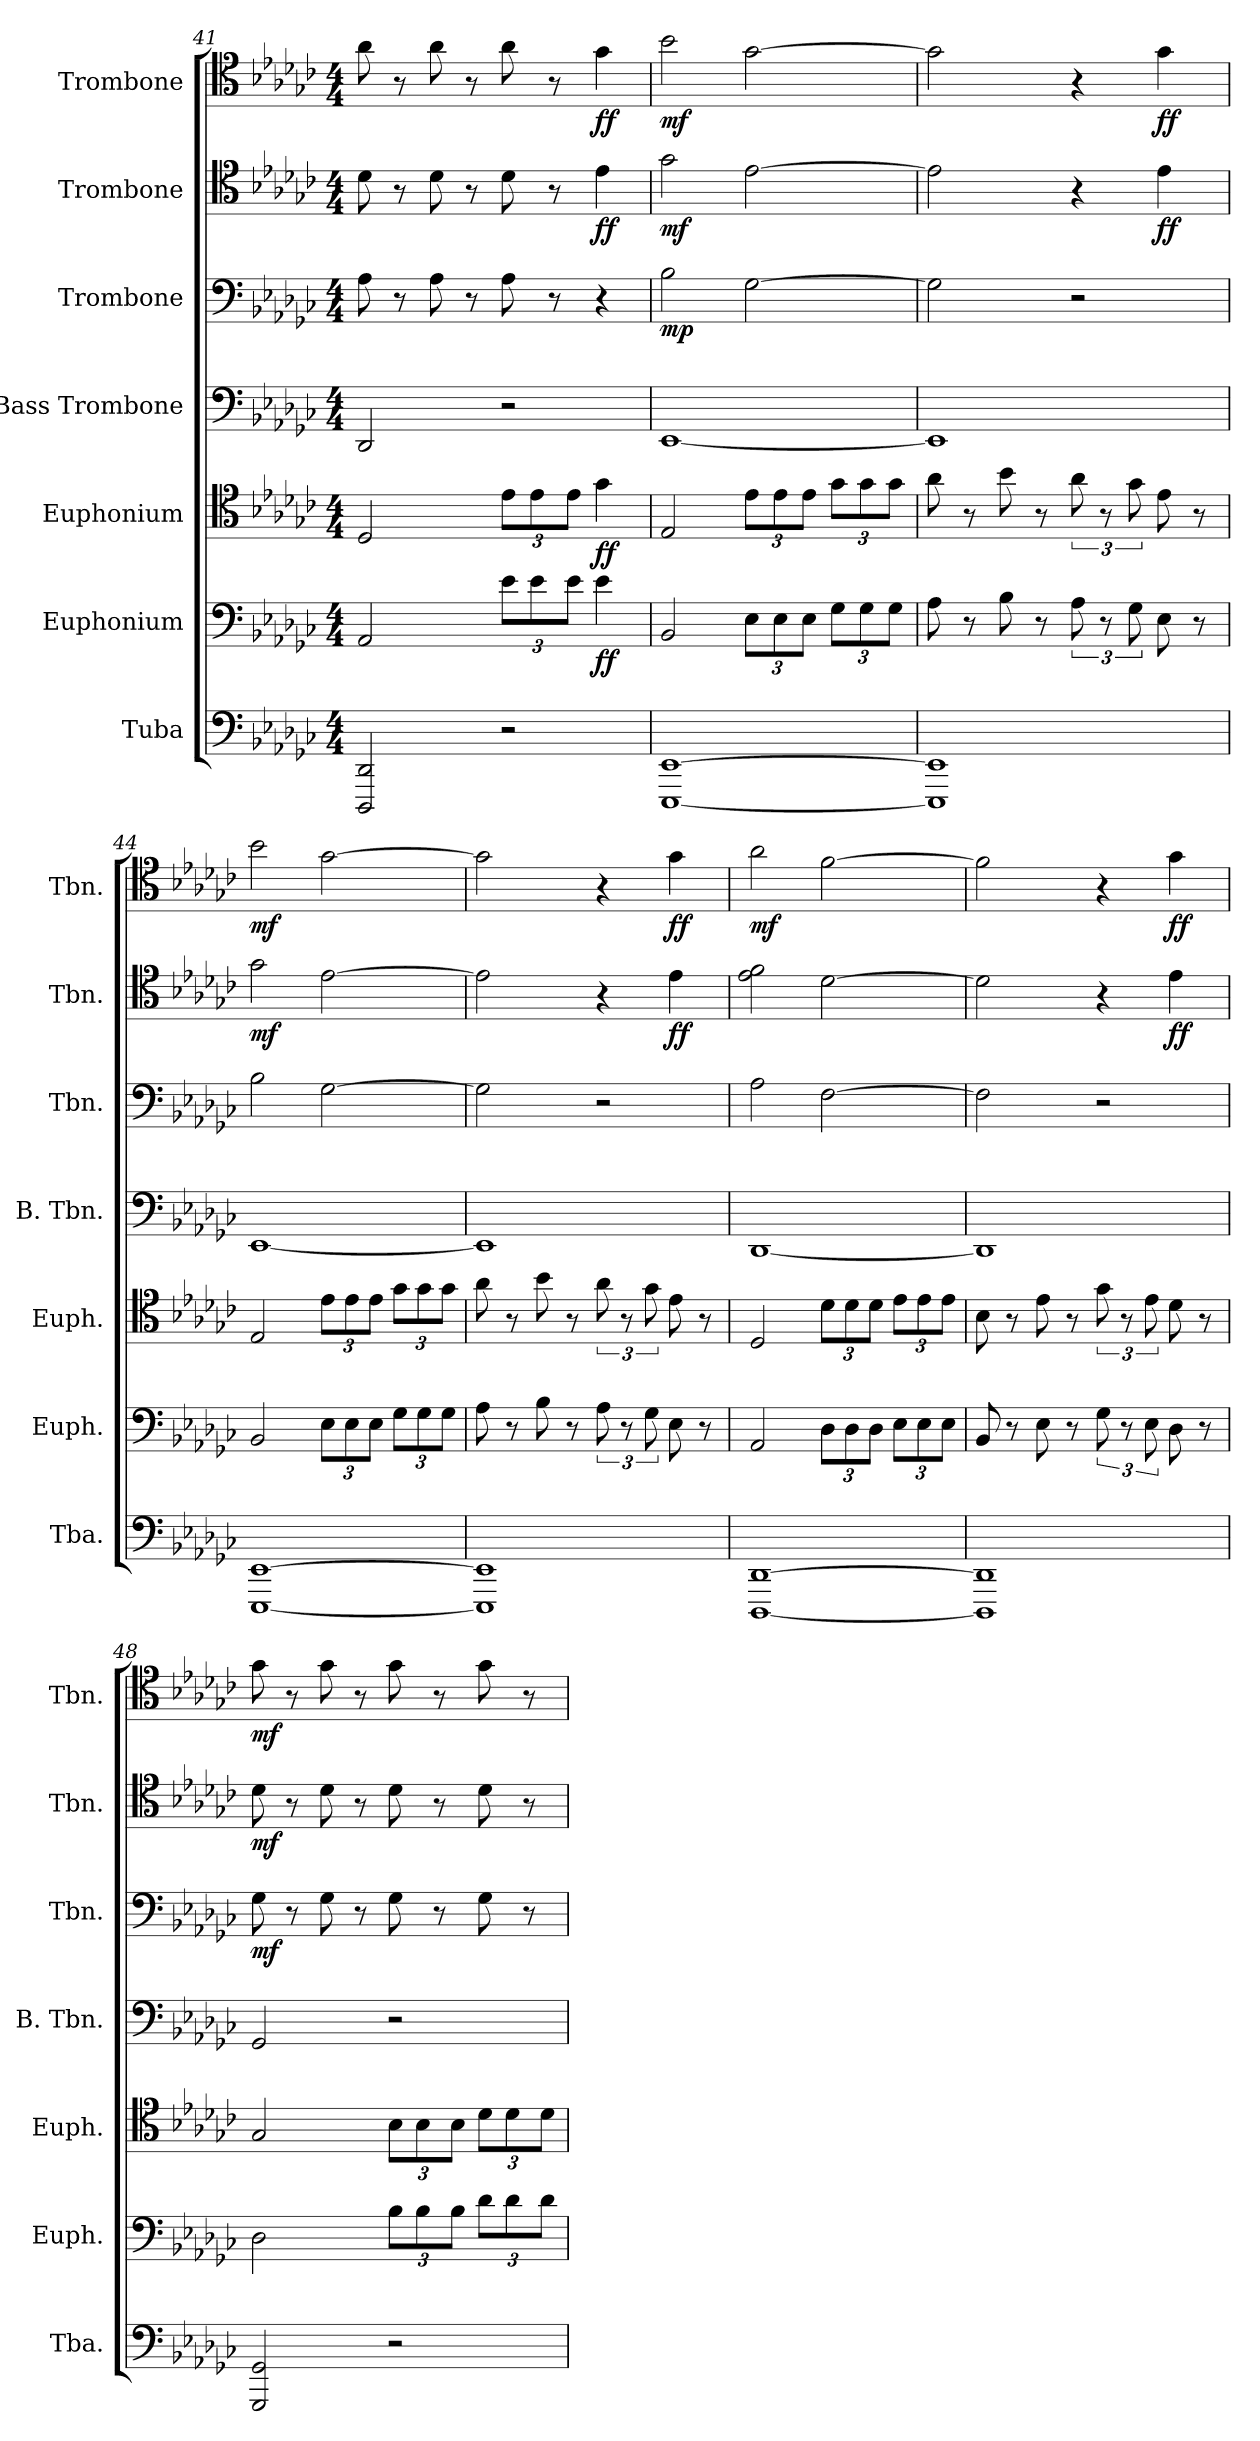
**kern	**kern	**dynam	**kern	**dynam	**kern	**kern	**dynam	**kern	**dynam	**kern	**dynam
*part7	*part6	*part6	*part5	*part5	*part4	*part3	*part3	*part2	*part2	*part1	*part1
*staff7	*staff6	*staff6	*staff5	*staff5	*staff4	*staff3	*staff3	*staff2	*staff2	*staff1	*staff1
*I"Tuba	*I"Euphonium	*	*I"Euphonium	*	*I"Bass Trombone	*I"Trombone	*	*I"Trombone	*	*I"Trombone	*
*I'Tba.	*I'Euph.	*	*I'Euph.	*	*I'B. Tbn.	*I'Tbn.	*	*I'Tbn.	*	*I'Tbn.	*
*clefF4	*clefF4	*	*clefC4	*	*clefF4	*clefF4	*	*clefC4	*	*clefC4	*
*k[b-e-a-d-g-c-]	*k[b-e-a-d-g-c-]	*	*k[b-e-a-d-g-c-]	*	*k[b-e-a-d-g-c-]	*k[b-e-a-d-g-c-]	*	*k[b-e-a-d-g-c-]	*	*k[b-e-a-d-g-c-]	*
*M4/4	*M4/4	*	*M4/4	*	*M4/4	*M4/4	*	*M4/4	*	*M4/4	*
=41	=41	=41	=41	=41	=41	=41	=41	=41	=41	=41	=41
2DDD-/ 2DD-/	2AA-/	.	2D-/	.	2DD-/	8A-\	.	8d-\	.	8a-\	.
.	.	.	.	.	.	8r	.	8r	.	8r	.
.	.	.	.	.	.	8A-\	.	8d-\	.	8a-\	.
.	.	.	.	.	.	8r	.	8r	.	8r	.
*	*Xbrackettup	*	*Xbrackettup	*	*	*	*	*	*	*	*
2r	12e-\L	.	12e-\L	.	2r	8A-\	.	8d-\	.	8a-\	.
.	12e-\	.	12e-\	.	.	.	.	.	.	.	.
.	.	.	.	.	.	8r	.	8r	.	8r	.
.	12e-\J	.	12e-\J	.	.	.	.	.	.	.	.
!	!	!LO:DY:b	!	!LO:DY:b	!	!	!	!	!LO:DY:b	!	!LO:DY:b
.	4e-\	ff	4g-\	ff	.	4r	.	4e-\	ff	4g-\	ff
!!LO:PB:g=z
=42	=42	=42	=42	=42	=42	=42	=42	=42	=42	=42	=42
!	!	!	!	!	!	!	!LO:DY:b	!	!LO:DY:b	!	!LO:DY:b
[1EEE- [1EE-	2BB-/	.	2E-/	.	[1EE-	2B-\	mp	2g-\	mf	2b-\	mf
.	12E-\L	.	12e-\L	.	.	[2G-\	.	[2e-\	.	[2g-\	.
.	12E-\	.	12e-\	.	.	.	.	.	.	.	.
.	12E-\J	.	12e-\J	.	.	.	.	.	.	.	.
.	12G-\L	.	12g-\L	.	.	.	.	.	.	.	.
.	12G-\	.	12g-\	.	.	.	.	.	.	.	.
.	12G-\J	.	12g-\J	.	.	.	.	.	.	.	.
=43	=43	=43	=43	=43	=43	=43	=43	=43	=43	=43	=43
1EEE-] 1EE-]	8A-\	.	8a-\	.	1EE-]	2G-\]	.	2e-\]	.	2g-\]	.
.	8r	.	8r	.	.	.	.	.	.	.	.
.	8B-\	.	8b-\	.	.	.	.	.	.	.	.
.	8r	.	8r	.	.	.	.	.	.	.	.
*	*brackettup	*	*brackettup	*	*	*	*	*	*	*	*
.	12A-\	.	12a-\	.	.	2r	.	4r	.	4r	.
.	12r	.	12r	.	.	.	.	.	.	.	.
.	12G-\	.	12g-\	.	.	.	.	.	.	.	.
!	!	!	!	!	!	!	!	!	!LO:DY:b	!	!LO:DY:b
.	8E-\	.	8e-\	.	.	.	.	4e-\	ff	4g-\	ff
.	8r	.	8r	.	.	.	.	.	.	.	.
=44	=44	=44	=44	=44	=44	=44	=44	=44	=44	=44	=44
!	!	!	!	!	!	!	!	!	!LO:DY:b	!	!LO:DY:b
[1EEE- [1EE-	2BB-/	.	2E-/	.	[1EE-	2B-\	.	2g-\	mf	2b-\	mf
*	*Xbrackettup	*	*Xbrackettup	*	*	*	*	*	*	*	*
.	12E-\L	.	12e-\L	.	.	[2G-\	.	[2e-\	.	[2g-\	.
.	12E-\	.	12e-\	.	.	.	.	.	.	.	.
.	12E-\J	.	12e-\J	.	.	.	.	.	.	.	.
.	12G-\L	.	12g-\L	.	.	.	.	.	.	.	.
.	12G-\	.	12g-\	.	.	.	.	.	.	.	.
.	12G-\J	.	12g-\J	.	.	.	.	.	.	.	.
=45	=45	=45	=45	=45	=45	=45	=45	=45	=45	=45	=45
1EEE-] 1EE-]	8A-\	.	8a-\	.	1EE-]	2G-\]	.	2e-\]	.	2g-\]	.
.	8r	.	8r	.	.	.	.	.	.	.	.
.	8B-\	.	8b-\	.	.	.	.	.	.	.	.
.	8r	.	8r	.	.	.	.	.	.	.	.
*	*brackettup	*	*brackettup	*	*	*	*	*	*	*	*
.	12A-\	.	12a-\	.	.	2r	.	4r	.	4r	.
.	12r	.	12r	.	.	.	.	.	.	.	.
.	12G-\	.	12g-\	.	.	.	.	.	.	.	.
!	!	!	!	!	!	!	!	!	!LO:DY:b	!	!LO:DY:b
.	8E-\	.	8e-\	.	.	.	.	4e-\	ff	4g-\	ff
.	8r	.	8r	.	.	.	.	.	.	.	.
!!LO:PB:g=z
=46	=46	=46	=46	=46	=46	=46	=46	=46	=46	=46	=46
!	!	!	!	!	!	!	!	!	!LO:DY:b	!	!
!	!	!	!	!	!	!	!	!	!LO:DY:n=1:b	!	!LO:DY:b
[1DDD- [1DD-	2AA-/	.	2D-/	.	[1DD-	2A-\	.	2e-\ 2f\	mf mf	2a-\	mf
*	*Xbrackettup	*	*Xbrackettup	*	*	*	*	*	*	*	*
.	12D-\L	.	12d-\L	.	.	[2F\	.	[2d-\	.	[2f\	.
.	12D-\	.	12d-\	.	.	.	.	.	.	.	.
.	12D-\J	.	12d-\J	.	.	.	.	.	.	.	.
.	12E-\L	.	12e-\L	.	.	.	.	.	.	.	.
.	12E-\	.	12e-\	.	.	.	.	.	.	.	.
.	12E-\J	.	12e-\J	.	.	.	.	.	.	.	.
=47	=47	=47	=47	=47	=47	=47	=47	=47	=47	=47	=47
1DDD-] 1DD-]	8BB-/	.	8B-\	.	1DD-]	2F\]	.	2d-\]	.	2f\]	.
.	8r	.	8r	.	.	.	.	.	.	.	.
.	8E-\	.	8e-\	.	.	.	.	.	.	.	.
.	8r	.	8r	.	.	.	.	.	.	.	.
*	*brackettup	*	*brackettup	*	*	*	*	*	*	*	*
.	12G-\	.	12g-\	.	.	2r	.	4r	.	4r	.
.	12r	.	12r	.	.	.	.	.	.	.	.
.	12E-\	.	12e-\	.	.	.	.	.	.	.	.
!	!	!	!	!	!	!	!	!	!LO:DY:b	!	!LO:DY:b
.	8D-\	.	8d-\	.	.	.	.	4e-\	ff	4g-\	ff
.	8r	.	8r	.	.	.	.	.	.	.	.
=48	=48	=48	=48	=48	=48	=48	=48	=48	=48	=48	=48
!	!	!	!	!	!	!	!LO:DY:b	!	!LO:DY:b	!	!LO:DY:b
2GGG-/ 2GG-/	2D-\	.	2G-/	.	2GG-/	8G-\	mf	8d-\	mf	8g-\	mf
.	.	.	.	.	.	8r	.	8r	.	8r	.
.	.	.	.	.	.	8G-\	.	8d-\	.	8g-\	.
.	.	.	.	.	.	8r	.	8r	.	8r	.
*	*Xbrackettup	*	*Xbrackettup	*	*	*	*	*	*	*	*
2r	12B-\L	.	12B-\L	.	2r	8G-\	.	8d-\	.	8g-\	.
.	12B-\	.	12B-\	.	.	.	.	.	.	.	.
.	.	.	.	.	.	8r	.	8r	.	8r	.
.	12B-\J	.	12B-\J	.	.	.	.	.	.	.	.
.	12d-\L	.	12d-\L	.	.	8G-\	.	8d-\	.	8g-\	.
.	12d-\	.	12d-\	.	.	.	.	.	.	.	.
.	.	.	.	.	.	8r	.	8r	.	8r	.
.	12d-\J	.	12d-\J	.	.	.	.	.	.	.	.
=	=	=	=	=	=	=	=	=	=	=	=
*-	*-	*-	*-	*-	*-	*-	*-	*-	*-	*-	*-
